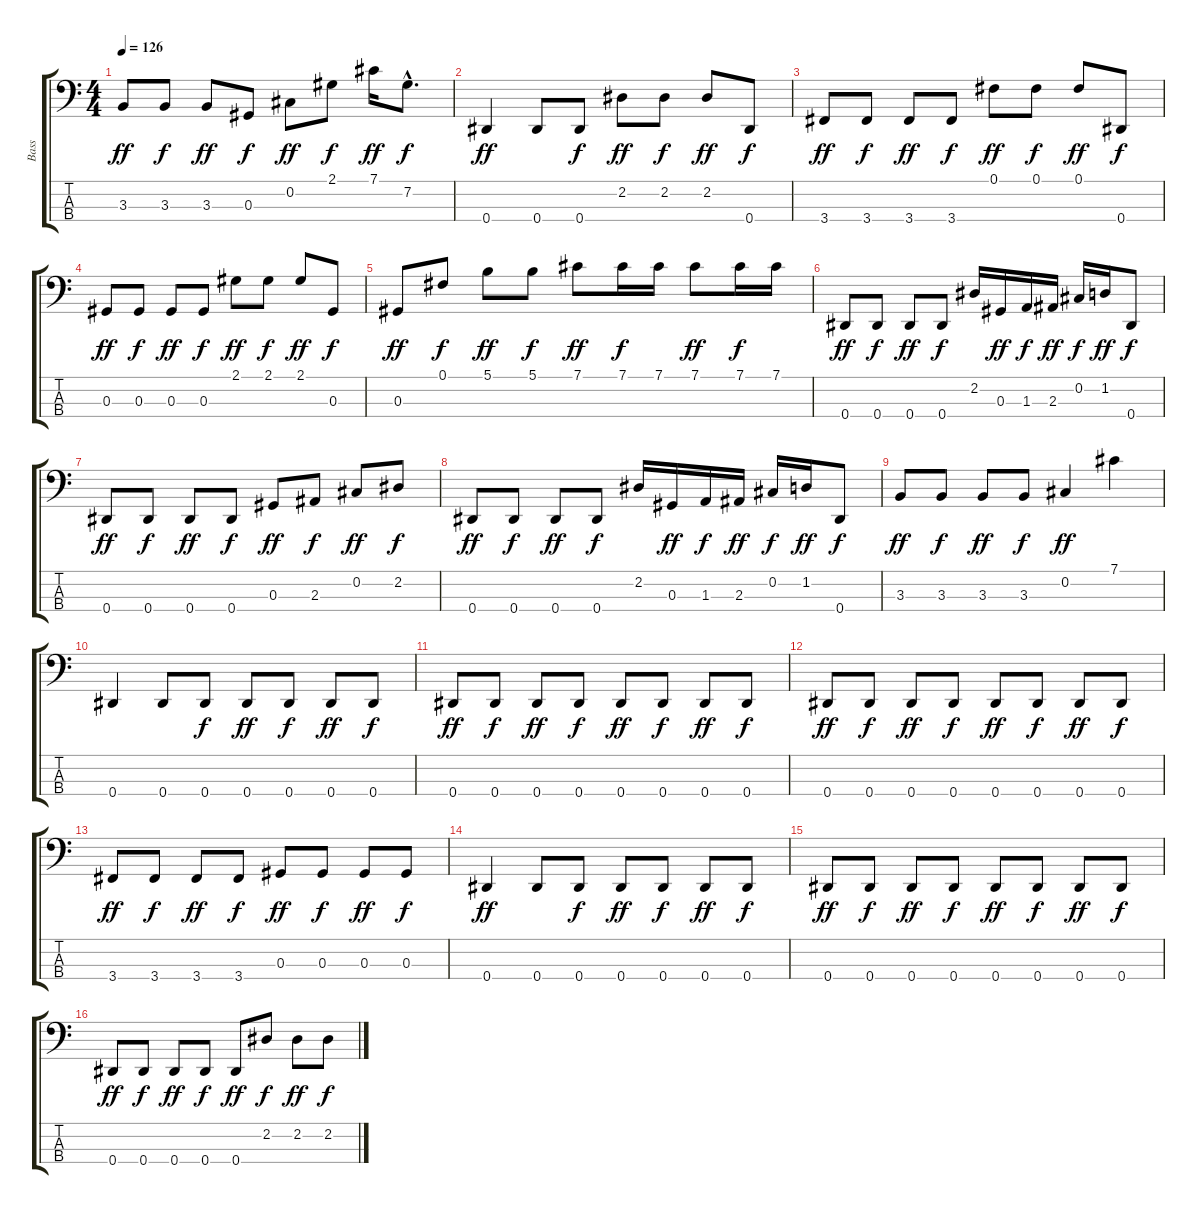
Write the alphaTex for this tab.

\track ("Bass                                " "Bass      ") {instrument electricbassfinger}
\staff {score tabs}
\tuning (Gb2 Db2 Ab1 Eb1) {hide}
\ts (4 4)
\tempo 126
\clef f4
\ks c
3.3.8{dy ff} 3.3.8{dy f} 3.3.8{dy ff} 0.3.8{dy f} 0.2.8{dy ff} 2.1.8{dy f} 7.1.16{dy ff} 7.2{hac}.8{d dy f} |
0.4.4{dy ff} 0.4.8 0.4.8{dy f} 2.2.8{dy ff} 2.2.8{dy f} 2.2.8{dy ff} 0.4.8{dy f} |
3.4.8{dy ff} 3.4.8{dy f} 3.4.8{dy ff} 3.4.8{dy f} 0.1.8{dy ff} 0.1.8{dy f} 0.1.8{dy ff} 0.4.8{dy f} |
0.3.8{dy ff} 0.3.8{dy f} 0.3.8{dy ff} 0.3.8{dy f} 2.1.8{dy ff} 2.1.8{dy f} 2.1.8{dy ff} 0.3.8{dy f} |
0.3.8{dy ff} 0.1.8{dy f} 5.1.8{dy ff} 5.1.8{dy f} 7.1.8{dy ff} 7.1.16{dy f} 7.1.16 7.1.8{dy ff} 7.1.16{dy f} 7.1.16 |
0.4.8{dy ff} 0.4.8{dy f} 0.4.8{dy ff} 0.4.8{dy f} 2.2.16 0.3.16{dy ff} 1.3.16{dy f} 2.3.16{dy ff} 0.2.16{dy f} 1.2.16{dy ff} 0.4.8{dy f} |
0.4.8{dy ff} 0.4.8{dy f} 0.4.8{dy ff} 0.4.8{dy f} 0.3.8{dy ff} 2.3.8{dy f} 0.2.8{dy ff} 2.2.8{dy f} |
0.4.8{dy ff} 0.4.8{dy f} 0.4.8{dy ff} 0.4.8{dy f} 2.2.16 0.3.16{dy ff} 1.3.16{dy f} 2.3.16{dy ff} 0.2.16{dy f} 1.2.16{dy ff} 0.4.8{dy f} |
3.3.8{dy ff} 3.3.8{dy f} 3.3.8{dy ff} 3.3.8{dy f} 0.2.4{dy ff} 7.1.4 |
0.4.4 0.4.8 0.4.8{dy f} 0.4.8{dy ff} 0.4.8{dy f} 0.4.8{dy ff} 0.4.8{dy f} |
0.4.8{dy ff} 0.4.8{dy f} 0.4.8{dy ff} 0.4.8{dy f} 0.4.8{dy ff} 0.4.8{dy f} 0.4.8{dy ff} 0.4.8{dy f} |
0.4.8{dy ff} 0.4.8{dy f} 0.4.8{dy ff} 0.4.8{dy f} 0.4.8{dy ff} 0.4.8{dy f} 0.4.8{dy ff} 0.4.8{dy f} |
3.4.8{dy ff} 3.4.8{dy f} 3.4.8{dy ff} 3.4.8{dy f} 0.3.8{dy ff} 0.3.8{dy f} 0.3.8{dy ff} 0.3.8{dy f} |
0.4.4{dy ff} 0.4.8 0.4.8{dy f} 0.4.8{dy ff} 0.4.8{dy f} 0.4.8{dy ff} 0.4.8{dy f} |
0.4.8{dy ff} 0.4.8{dy f} 0.4.8{dy ff} 0.4.8{dy f} 0.4.8{dy ff} 0.4.8{dy f} 0.4.8{dy ff} 0.4.8{dy f} |
0.4.8{dy ff} 0.4.8{dy f} 0.4.8{dy ff} 0.4.8{dy f} 0.4.8{dy ff} 2.2.8{dy f} 2.2.8{dy ff} 2.2.8{dy f}
